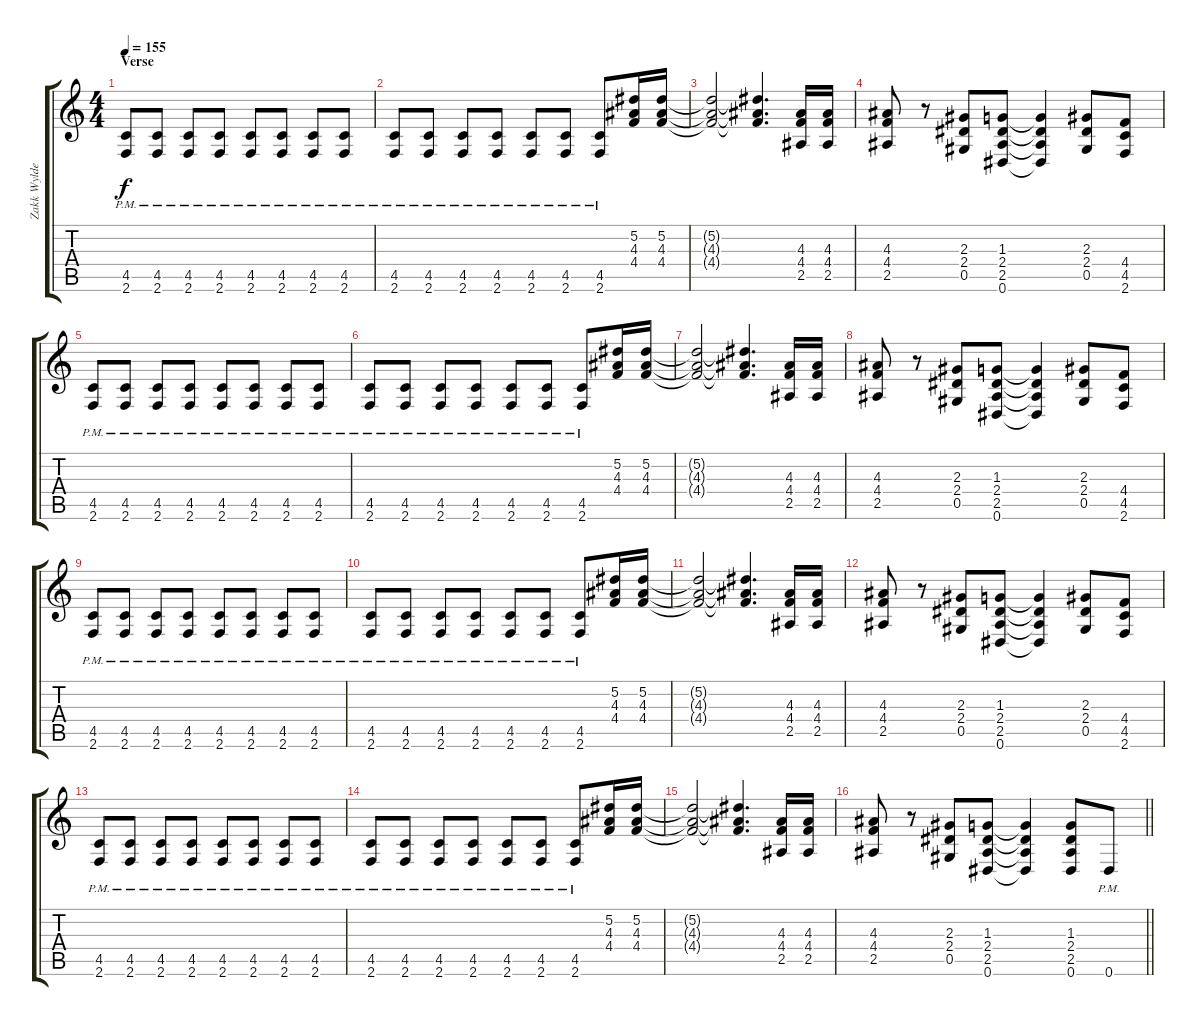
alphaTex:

\track ("Zakk Wylde - Rhytm Guitar I" "Zakk Wylde") {instrument distortionguitar}
\staff {score tabs}
\tuning (Eb4 Bb3 Gb3 Db3 Ab2 Eb2) {hide}
\ts (4 4)
\section ("" "Verse")
\tempo 155
\clef g2
\ks c
(4.5{pm} 2.6{pm}).8{dy f} (4.5{pm} 2.6{pm}).8 (4.5{pm} 2.6{pm}).8 (4.5{pm} 2.6{pm}).8 (4.5{pm} 2.6{pm}).8 (4.5{pm} 2.6{pm}).8 (4.5{pm} 2.6{pm}).8 (4.5{pm} 2.6{pm}).8 |
(4.5{pm} 2.6{pm}).8 (4.5{pm} 2.6{pm}).8 (4.5{pm} 2.6{pm}).8 (4.5{pm} 2.6{pm}).8 (4.5{pm} 2.6{pm}).8 (4.5{pm} 2.6{pm}).8 (4.5{pm} 2.6{pm}).8 (5.2 4.3 4.4).16 (5.2 4.3 4.4).16 |
(5.2{t} 4.3{t} 4.4{t}).2 (5.2{t} 4.3{t} 4.4{t}).4{d} (4.3 4.4 2.5).16 (4.3 4.4 2.5).16 |
(4.3 4.4 2.5).8 r.8 (2.3 2.4 0.5).8 (1.3 2.4 2.5 0.6).8 (1.3{t} 2.4{t} 2.5{t} 0.6{t}).4 (2.3 2.4 0.5).8 (4.4 4.5 2.6).8 |
(4.5{pm} 2.6{pm}).8 (4.5{pm} 2.6{pm}).8 (4.5{pm} 2.6{pm}).8 (4.5{pm} 2.6{pm}).8 (4.5{pm} 2.6{pm}).8 (4.5{pm} 2.6{pm}).8 (4.5{pm} 2.6{pm}).8 (4.5{pm} 2.6{pm}).8 |
(4.5{pm} 2.6{pm}).8 (4.5{pm} 2.6{pm}).8 (4.5{pm} 2.6{pm}).8 (4.5{pm} 2.6{pm}).8 (4.5{pm} 2.6{pm}).8 (4.5{pm} 2.6{pm}).8 (4.5{pm} 2.6{pm}).8 (5.2 4.3 4.4).16 (5.2 4.3 4.4).16 |
(5.2{t} 4.3{t} 4.4{t}).2 (5.2{t} 4.3{t} 4.4{t}).4{d} (4.3 4.4 2.5).16 (4.3 4.4 2.5).16 |
(4.3 4.4 2.5).8 r.8 (2.3 2.4 0.5).8 (1.3 2.4 2.5 0.6).8 (1.3{t} 2.4{t} 2.5{t} 0.6{t}).4 (2.3 2.4 0.5).8 (4.4 4.5 2.6).8 |
(4.5{pm} 2.6{pm}).8 (4.5{pm} 2.6{pm}).8 (4.5{pm} 2.6{pm}).8 (4.5{pm} 2.6{pm}).8 (4.5{pm} 2.6{pm}).8 (4.5{pm} 2.6{pm}).8 (4.5{pm} 2.6{pm}).8 (4.5{pm} 2.6{pm}).8 |
(4.5{pm} 2.6{pm}).8 (4.5{pm} 2.6{pm}).8 (4.5{pm} 2.6{pm}).8 (4.5{pm} 2.6{pm}).8 (4.5{pm} 2.6{pm}).8 (4.5{pm} 2.6{pm}).8 (4.5{pm} 2.6{pm}).8 (5.2 4.3 4.4).16 (5.2 4.3 4.4).16 |
(5.2{t} 4.3{t} 4.4{t}).2 (5.2{t} 4.3{t} 4.4{t}).4{d} (4.3 4.4 2.5).16 (4.3 4.4 2.5).16 |
(4.3 4.4 2.5).8 r.8 (2.3 2.4 0.5).8 (1.3 2.4 2.5 0.6).8 (1.3{t} 2.4{t} 2.5{t} 0.6{t}).4 (2.3 2.4 0.5).8 (4.4 4.5 2.6).8 |
(4.5{pm} 2.6{pm}).8 (4.5{pm} 2.6{pm}).8 (4.5{pm} 2.6{pm}).8 (4.5{pm} 2.6{pm}).8 (4.5{pm} 2.6{pm}).8 (4.5{pm} 2.6{pm}).8 (4.5{pm} 2.6{pm}).8 (4.5{pm} 2.6{pm}).8 |
(4.5{pm} 2.6{pm}).8 (4.5{pm} 2.6{pm}).8 (4.5{pm} 2.6{pm}).8 (4.5{pm} 2.6{pm}).8 (4.5{pm} 2.6{pm}).8 (4.5{pm} 2.6{pm}).8 (4.5{pm} 2.6{pm}).8 (5.2 4.3 4.4).16 (5.2 4.3 4.4).16 |
(5.2{t} 4.3{t} 4.4{t}).2 (5.2{t} 4.3{t} 4.4{t}).4{d} (4.3 4.4 2.5).16 (4.3 4.4 2.5).16 |
\barLineRight lightlight
(4.3 4.4 2.5).8 r.8 (2.3 2.4 0.5).8 (1.3 2.4 2.5 0.6).8 (1.3{t} 2.4{t} 2.5{t} 0.6{t}).4 (1.3 2.4 2.5 0.6).8 0.6{pm}.8
